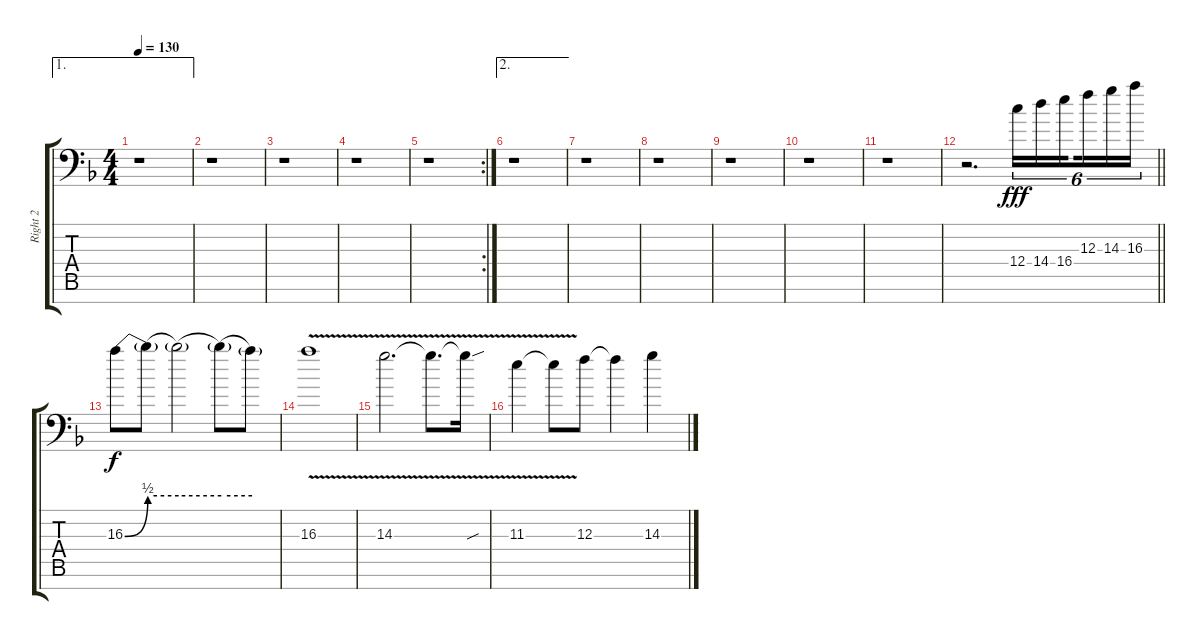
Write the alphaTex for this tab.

\track ("Right 2" "Right 2") {instrument overdrivenguitar}
\staff {score tabs}
\tuning (D4 A3 F3 C3 G2 D2 A1) {hide}
\ae 1
\ts (4 4)
\tempo 130
\clef f4
\ks f
r.1{dy fff} |
r.1 |
r.1 |
r.1 |
\rc 2
r.1 |
\ae 2
r.1 |
r.1 |
r.1 |
r.1 |
r.1 |
r.1 |
\barLineRight lightlight
r.2{d} 12.4.16{tu (6 4)} 14.4.16{tu (6 4)} 16.4.16{tu (6 4) beam splitsecondary} 12.3.16{tu (6 4)} 14.3.16{tu (6 4)} 16.3.16{tu (6 4)} |
16.3{be (bend 0 0 60 2)}.8{dy f} 16.3{be (hold 0 2 60 2) t}.8 16.3{be (hold 0 2 60 2) t}.2 16.3{be (hold 0 2 60 2) t}.8 16.3{be (hold 40 0 60 0) t}.8 |
16.3{v}.1 |
14.3{v}.2{d} 14.3{v t}.8{d} 14.3{sou t}.16 |
11.3{v}.4 11.3{v t}.8 12.3.8 12.3{t}.4 14.3.4
